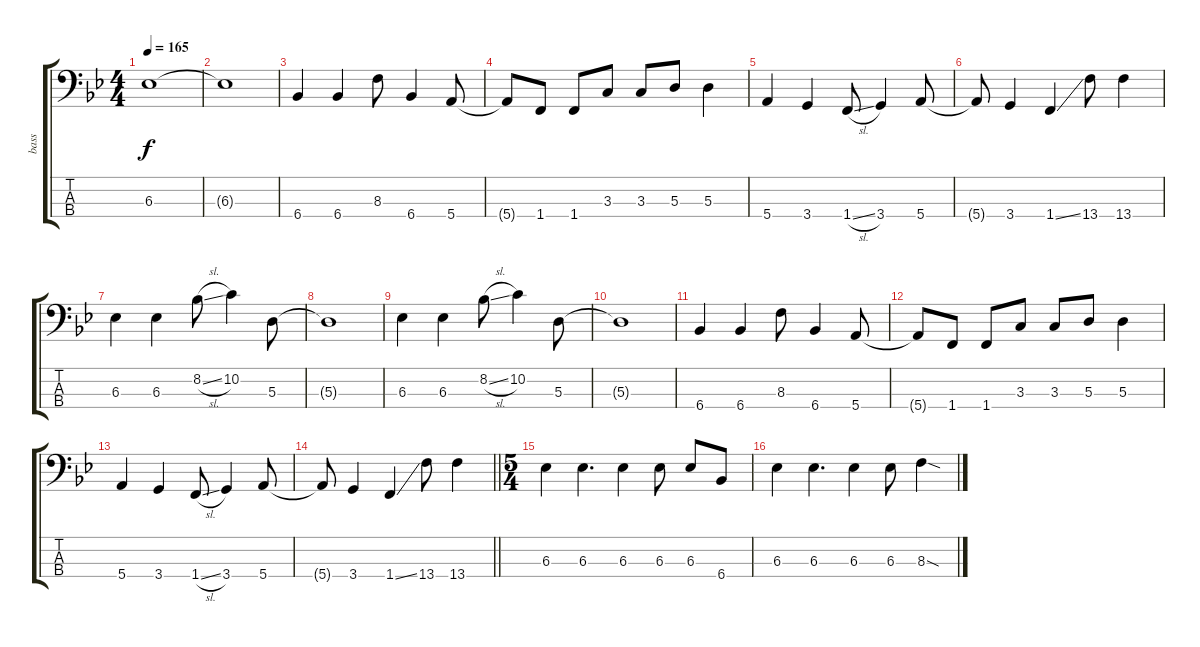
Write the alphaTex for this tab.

\track ("bass" "bass") {instrument electricbassfinger}
\staff {score tabs}
\tuning (G2 D2 A1 E1) {hide}
\ts (4 4)
\tempo 165
\clef f4
\ks bb
6.3.1{dy f} |
6.3{t}.1 |
6.4.4 6.4.4 8.3.8 6.4.4 5.4.8 |
5.4{t}.8 1.4.8 1.4.8 3.3.8 3.3.8 5.3.8 5.3.4 |
5.4.4 3.4.4 1.4{sl}.8 3.4.4 5.4.8 |
5.4{t}.8 3.4.4 1.4{ss}.4 13.4.8 13.4.4 |
6.3.4 6.3.4 8.2{sl}.8 10.2.4 5.3.8 |
5.3{t}.1 |
6.3.4 6.3.4 8.2{sl}.8 10.2.4 5.3.8 |
5.3{t}.1 |
6.4.4 6.4.4 8.3.8 6.4.4 5.4.8 |
5.4{t}.8 1.4.8 1.4.8 3.3.8 3.3.8 5.3.8 5.3.4 |
5.4.4 3.4.4 1.4{sl}.8 3.4.4 5.4.8 |
\barLineRight lightlight
5.4{t}.8 3.4.4 1.4{ss}.4 13.4.8 13.4.4 |
\ts (5 4)
6.3.4 6.3.4{d} 6.3.4 6.3.8 6.3.8 6.4.8 |
6.3.4 6.3.4{d} 6.3.4 6.3.8 8.3{sod}.4
